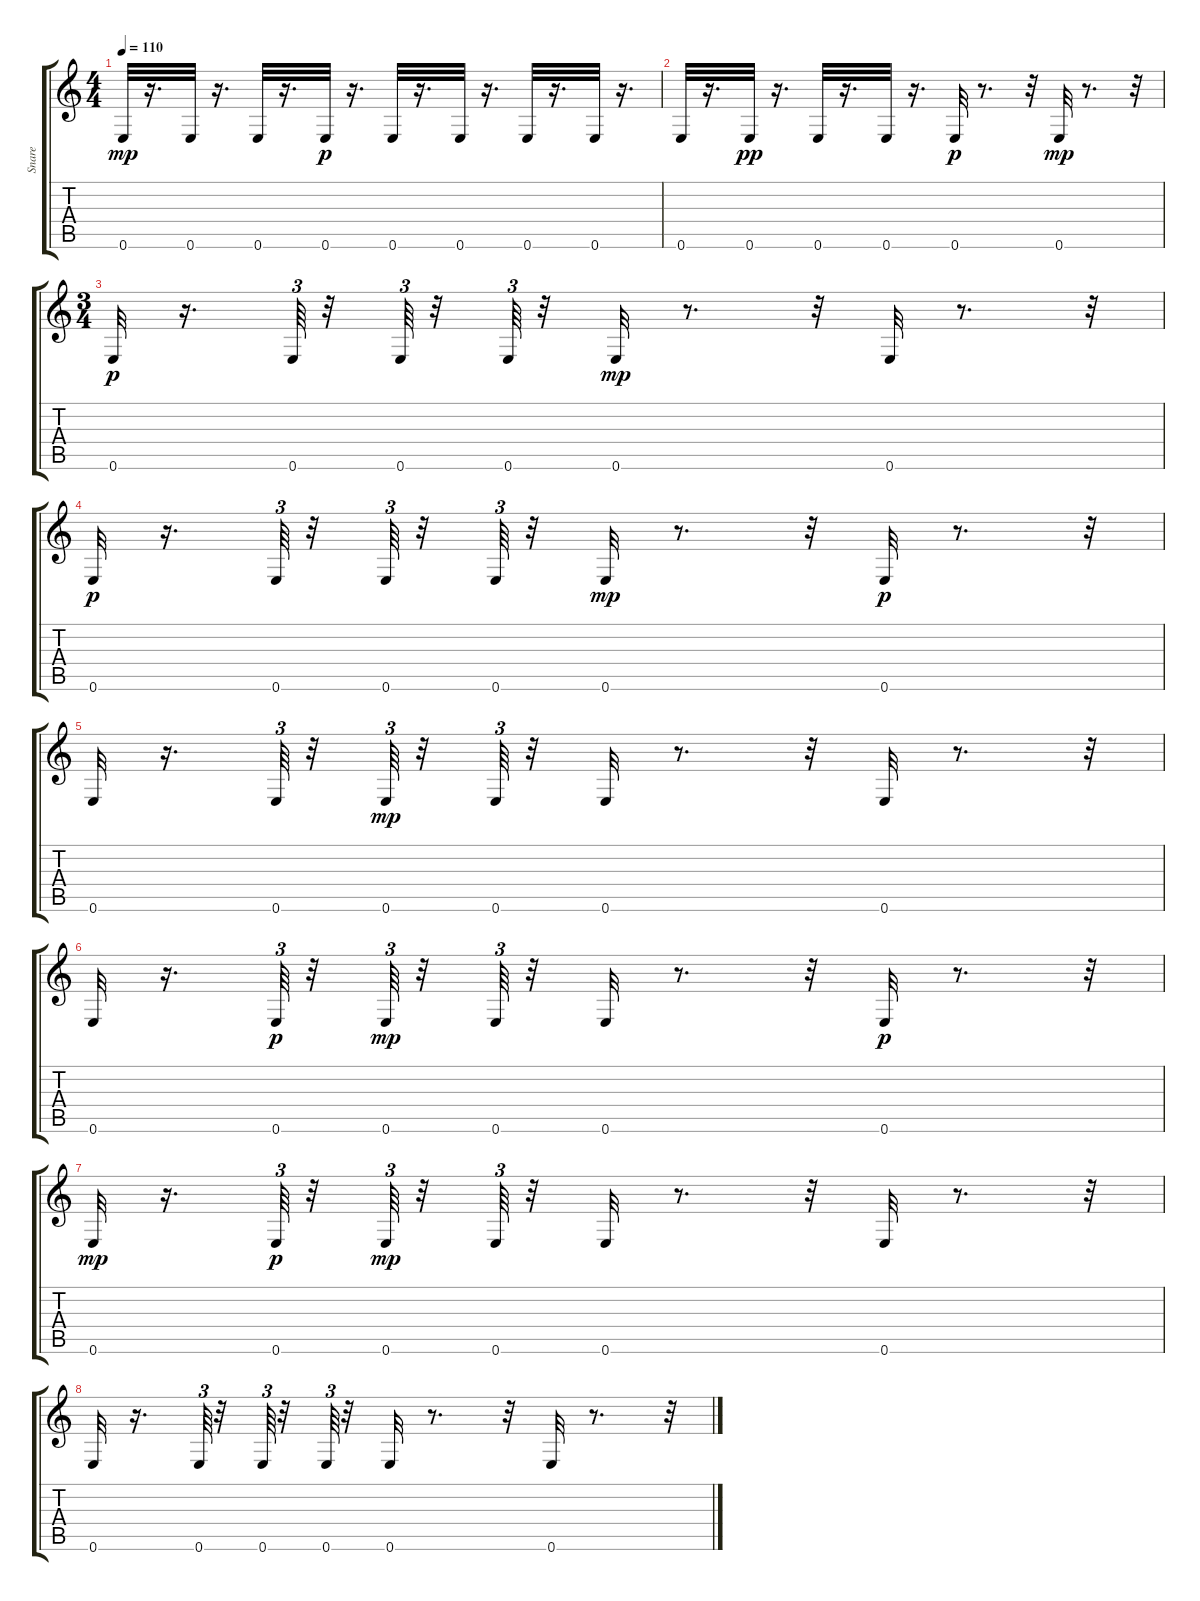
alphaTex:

\track ("Snare" "Snare") {instrument acousticguitarnylon}
\staff {score tabs}
\tuning (E4 B3 G3 D3 A2 E2) {hide}
\ts (4 4)
\tempo 110
\clef g2
\ks c
0.6.32{dy mp} r.16{d} 0.6.32 r.16{d} 0.6.32 r.16{d} 0.6.32{dy p} r.16{d} 0.6.32 r.16{d} 0.6.32 r.16{d} 0.6.32 r.16{d} 0.6.32 r.16{d} |
0.6.32 r.16{d} 0.6.32{dy pp} r.16{d} 0.6.32 r.16{d} 0.6.32 r.16{d} 0.6.32{dy p} r.8{d} r.32 0.6.32{dy mp} r.8{d} r.32 |
\ts (3 4)
0.6.32{dy p} r.16{d} 0.6.64{tu (3 2)} r.32 0.6.64{tu (3 2)} r.32 0.6.64{tu (3 2)} r.32 0.6.32{dy mp} r.8{d} r.32 0.6.32 r.8{d} r.32 |
0.6.32{dy p} r.16{d} 0.6.64{tu (3 2)} r.32 0.6.64{tu (3 2)} r.32 0.6.64{tu (3 2)} r.32 0.6.32{dy mp} r.8{d} r.32 0.6.32{dy p} r.8{d} r.32 |
0.6.32 r.16{d} 0.6.64{tu (3 2)} r.32 0.6.64{tu (3 2) dy mp} r.32 0.6.64{tu (3 2)} r.32 0.6.32 r.8{d} r.32 0.6.32 r.8{d} r.32 |
0.6.32 r.16{d} 0.6.64{tu (3 2) dy p} r.32 0.6.64{tu (3 2) dy mp} r.32 0.6.64{tu (3 2)} r.32 0.6.32 r.8{d} r.32 0.6.32{dy p} r.8{d} r.32 |
0.6.32{dy mp} r.16{d} 0.6.64{tu (3 2) dy p} r.32 0.6.64{tu (3 2) dy mp} r.32 0.6.64{tu (3 2)} r.32 0.6.32 r.8{d} r.32 0.6.32 r.8{d} r.32 |
0.6.32 r.16{d} 0.6.64{tu (3 2)} r.32 0.6.64{tu (3 2)} r.32 0.6.64{tu (3 2)} r.32 0.6.32 r.8{d} r.32 0.6.32 r.8{d} r.32
